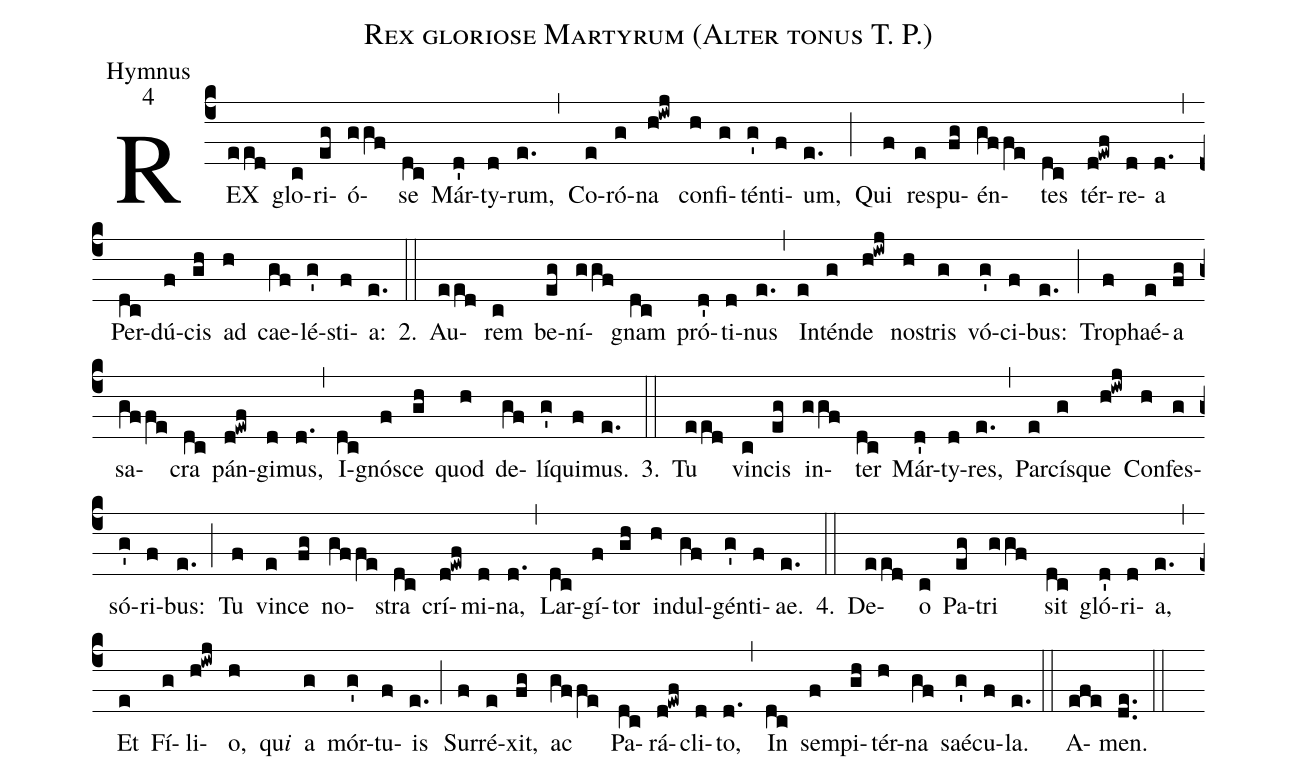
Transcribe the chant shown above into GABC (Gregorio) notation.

name:Rex gloriose Martyrum (Alter tonus T. P.);
office-part:Hymnus;
mode:4;
%%
(c4) REX(eed) glo(c)ri(eg)ó(ggf)se(dc) Már(d')ty(d)rum,(e.) (,) Co(e)ró(g)na(h!iwj) con(h)fi(g)tén(g')ti(f)um,(e.) (;) Qui(f) re(e)spu(fg)én(gffe)tes(dc) tér(d!ewf)re(d)a(d.) (,) Per(dc)dú(f)cis(gh) ad(h) cae(gf)lé(g')sti(f)a:(e.) 2.(::) Au(eed)rem(c) be(eg)ní(ggf)gnam(dc) pró(d')ti(d)nus(e.) (,) In(e)tén(g)de(h!iwj) no(h)stris(g) vó(g')ci(f)bus:(e.) (;) Tro(f)phaé(e)a(fg) sa(gffe)cra(dc) pán(d!ewf)gi(d)mus,(d.) (,) I(dc)gnó(f)sce(gh) quod(h) de(gf)lí(g')qui(f)mus.(e.) 3.(::) Tu(eed) vin(c)cis(eg) in(ggf)ter(dc) Már(d')ty(d)res,(e.) (,) Par(e)cí(g)sque(h!iwj) Con(h)fes(g)só(g')ri(f)bus:(e.) (;) Tu(f) vin(e)ce(fg) no(gffe)stra(dc) crí(d!ewf)mi(d)na,(d.) (,) Lar(dc)gí(f)tor(gh) in(h)dul(gf)gén(g')ti(f)ae.(e.) 4.(::) De(eed)o(c) Pa(eg)tri(ggf) sit(dc) gló(d')ri(d)a,(e.) (,) Et(e) Fí(g)li(h!iwj)o,(h) qu<i>i</i>() a(g) mór(g')tu(f)is(e.) (;) Sur(f)ré(e)xit,(fg) ac(gffe) Pa(dc)rá(d!ewf)cli(d)to,(d.) (,) In(dc) sem(f)pi(gh)tér(h)na(gf) saé(g')cu(f)la.(e.) (::) A(efe)men.(de..) (::)
